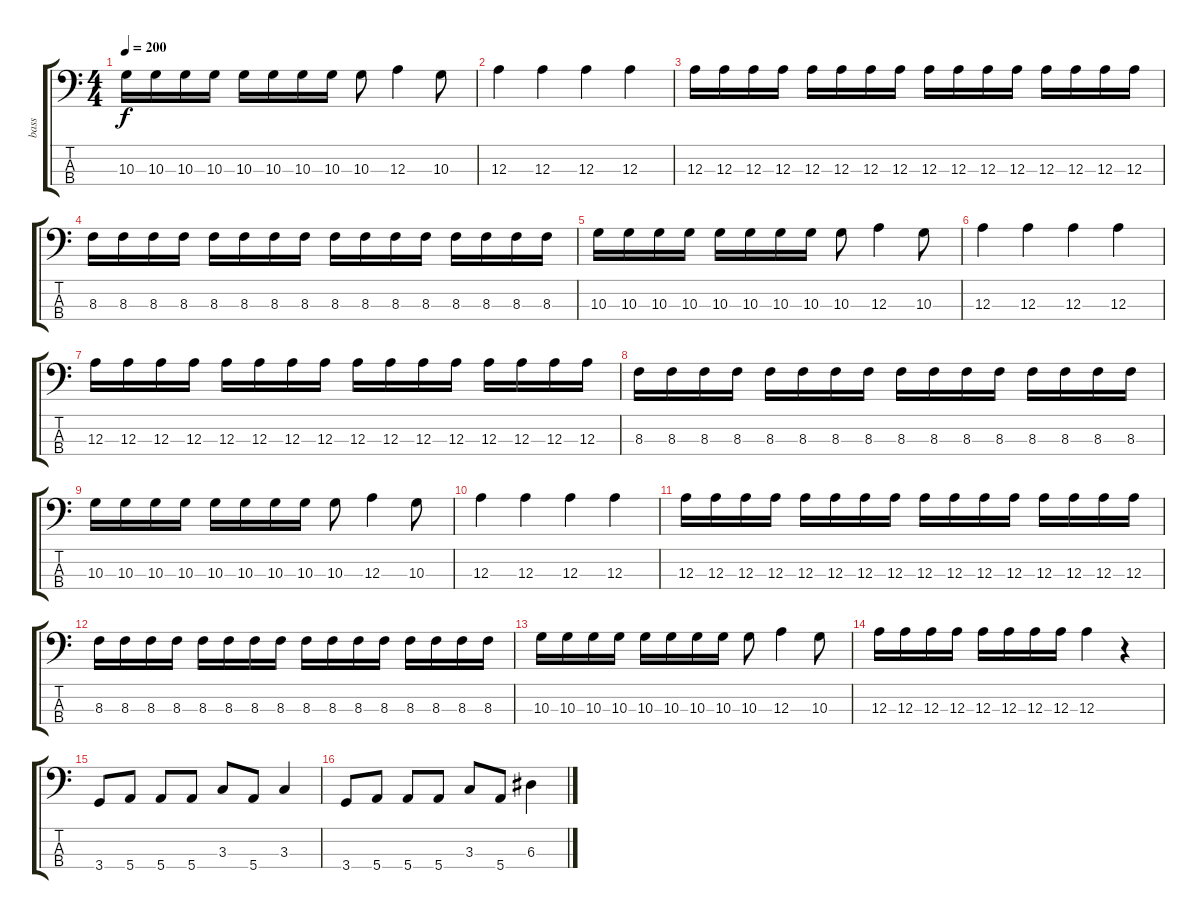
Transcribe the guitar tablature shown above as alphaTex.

\track ("bass" "bass") {instrument electricbasspick}
\staff {score tabs}
\tuning (G2 D2 A1 E1) {hide}
\ts (4 4)
\tempo 200
\clef f4
\ks c
10.3.16{dy f} 10.3.16 10.3.16 10.3.16 10.3.16 10.3.16 10.3.16 10.3.16 10.3.8 12.3.4 10.3.8 |
12.3.4 12.3.4 12.3.4 12.3.4 |
12.3.16 12.3.16 12.3.16 12.3.16 12.3.16 12.3.16 12.3.16 12.3.16 12.3.16 12.3.16 12.3.16 12.3.16 12.3.16 12.3.16 12.3.16 12.3.16 |
8.3.16 8.3.16 8.3.16 8.3.16 8.3.16 8.3.16 8.3.16 8.3.16 8.3.16 8.3.16 8.3.16 8.3.16 8.3.16 8.3.16 8.3.16 8.3.16 |
10.3.16 10.3.16 10.3.16 10.3.16 10.3.16 10.3.16 10.3.16 10.3.16 10.3.8 12.3.4 10.3.8 |
12.3.4 12.3.4 12.3.4 12.3.4 |
12.3.16 12.3.16 12.3.16 12.3.16 12.3.16 12.3.16 12.3.16 12.3.16 12.3.16 12.3.16 12.3.16 12.3.16 12.3.16 12.3.16 12.3.16 12.3.16 |
8.3.16 8.3.16 8.3.16 8.3.16 8.3.16 8.3.16 8.3.16 8.3.16 8.3.16 8.3.16 8.3.16 8.3.16 8.3.16 8.3.16 8.3.16 8.3.16 |
10.3.16 10.3.16 10.3.16 10.3.16 10.3.16 10.3.16 10.3.16 10.3.16 10.3.8 12.3.4 10.3.8 |
12.3.4 12.3.4 12.3.4 12.3.4 |
12.3.16 12.3.16 12.3.16 12.3.16 12.3.16 12.3.16 12.3.16 12.3.16 12.3.16 12.3.16 12.3.16 12.3.16 12.3.16 12.3.16 12.3.16 12.3.16 |
8.3.16 8.3.16 8.3.16 8.3.16 8.3.16 8.3.16 8.3.16 8.3.16 8.3.16 8.3.16 8.3.16 8.3.16 8.3.16 8.3.16 8.3.16 8.3.16 |
10.3.16 10.3.16 10.3.16 10.3.16 10.3.16 10.3.16 10.3.16 10.3.16 10.3.8 12.3.4 10.3.8 |
12.3.16 12.3.16 12.3.16 12.3.16 12.3.16 12.3.16 12.3.16 12.3.16 12.3.4 r.4 |
3.4.8 5.4.8 5.4.8 5.4.8 3.3.8 5.4.8 3.3.4 |
3.4.8 5.4.8 5.4.8 5.4.8 3.3.8 5.4.8 6.3.4
